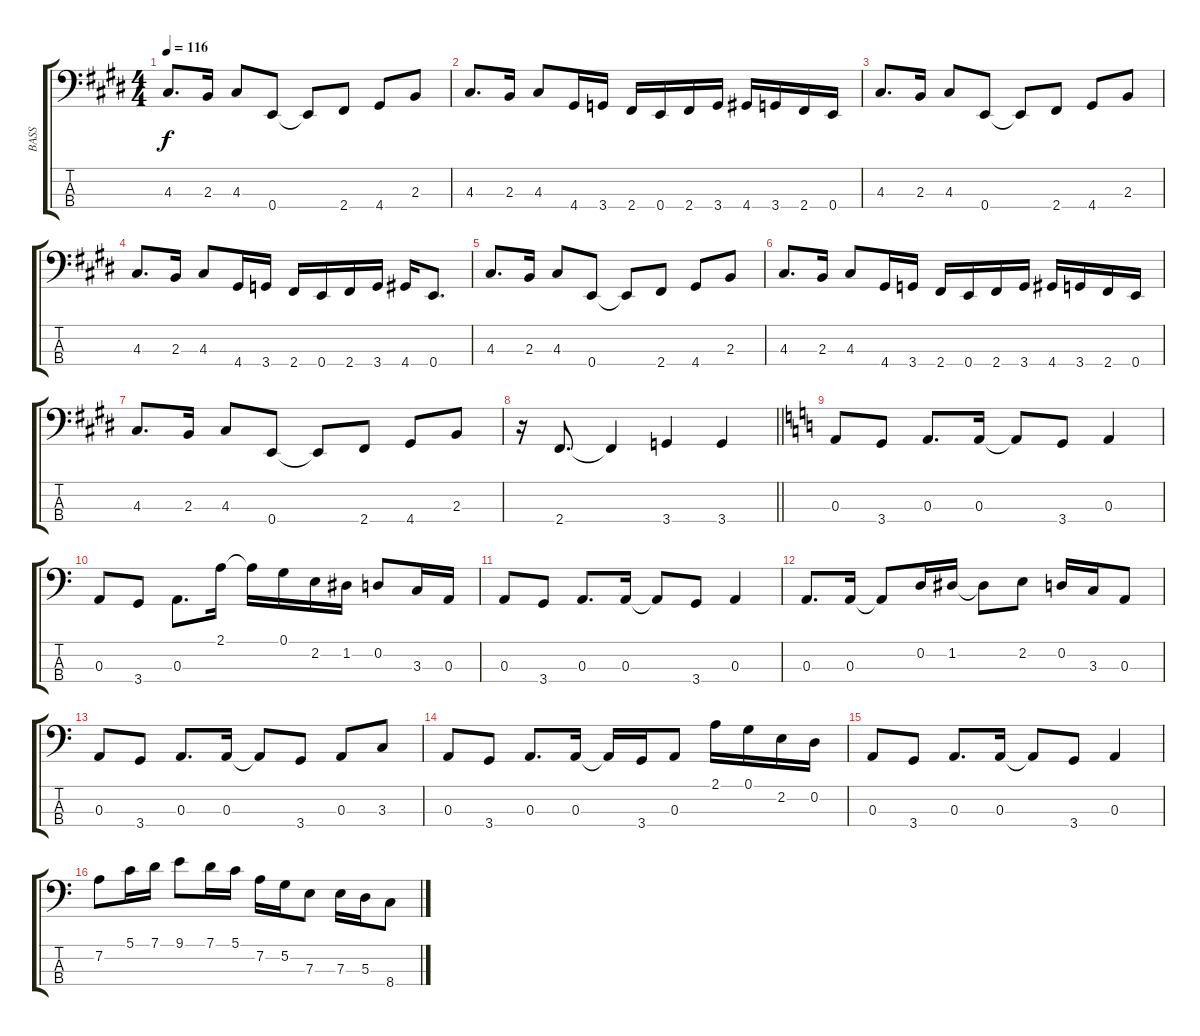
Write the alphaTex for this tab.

\track ("BASS" "BASS") {instrument electricbassfinger}
\staff {score tabs}
\tuning (G2 D2 A1 E1) {hide}
\ts (4 4)
\tempo 116
\clef f4
\ks c#minor
4.3.8{d dy f} 2.3.16 4.3.8 0.4.8 0.4{t}.8 2.4.8 4.4.8 2.3.8 |
4.3.8{d} 2.3.16 4.3.8 4.4.16 3.4.16 2.4.16 0.4.16 2.4.16 3.4.16 4.4.16 3.4.16 2.4.16 0.4.16 |
4.3.8{d} 2.3.16 4.3.8 0.4.8 0.4{t}.8 2.4.8 4.4.8 2.3.8 |
4.3.8{d} 2.3.16 4.3.8 4.4.16 3.4.16 2.4.16 0.4.16 2.4.16 3.4.16 4.4.16 0.4.8{d} |
4.3.8{d} 2.3.16 4.3.8 0.4.8 0.4{t}.8 2.4.8 4.4.8 2.3.8 |
4.3.8{d} 2.3.16 4.3.8 4.4.16 3.4.16 2.4.16 0.4.16 2.4.16 3.4.16 4.4.16 3.4.16 2.4.16 0.4.16 |
4.3.8{d} 2.3.16 4.3.8 0.4.8 0.4{t}.8 2.4.8 4.4.8 2.3.8 |
\barLineRight lightlight
r.16 2.4.8{d} 2.4{t}.4 3.4.4 3.4.4 |
\ks c
0.3.8 3.4.8 0.3.8{d} 0.3.16 0.3{t}.8 3.4.8 0.3.4 |
0.3.8 3.4.8 0.3.8{d} 2.1.16 2.1{t}.16 0.1.16 2.2.16 1.2.16 0.2.8 3.3.16 0.3.16 |
0.3.8 3.4.8 0.3.8{d} 0.3.16 0.3{t}.8 3.4.8 0.3.4 |
0.3.8{d} 0.3.16 0.3{t}.8 0.2.16 1.2.16 1.2{t}.8 2.2.8 0.2.16 3.3.16 0.3.8 |
0.3.8 3.4.8 0.3.8{d} 0.3.16 0.3{t}.8 3.4.8 0.3.8 3.3.8 |
0.3.8 3.4.8 0.3.8{d} 0.3.16 0.3{t}.16 3.4.16 0.3.8 2.1.16 0.1.16 2.2.16 0.2.16 |
0.3.8 3.4.8 0.3.8{d} 0.3.16 0.3{t}.8 3.4.8 0.3.4 |
7.2.8 5.1.16 7.1.16 9.1.8 7.1.16 5.1.16 7.2.16 5.2.16 7.3.8 7.3.16 5.3.16 8.4.8
